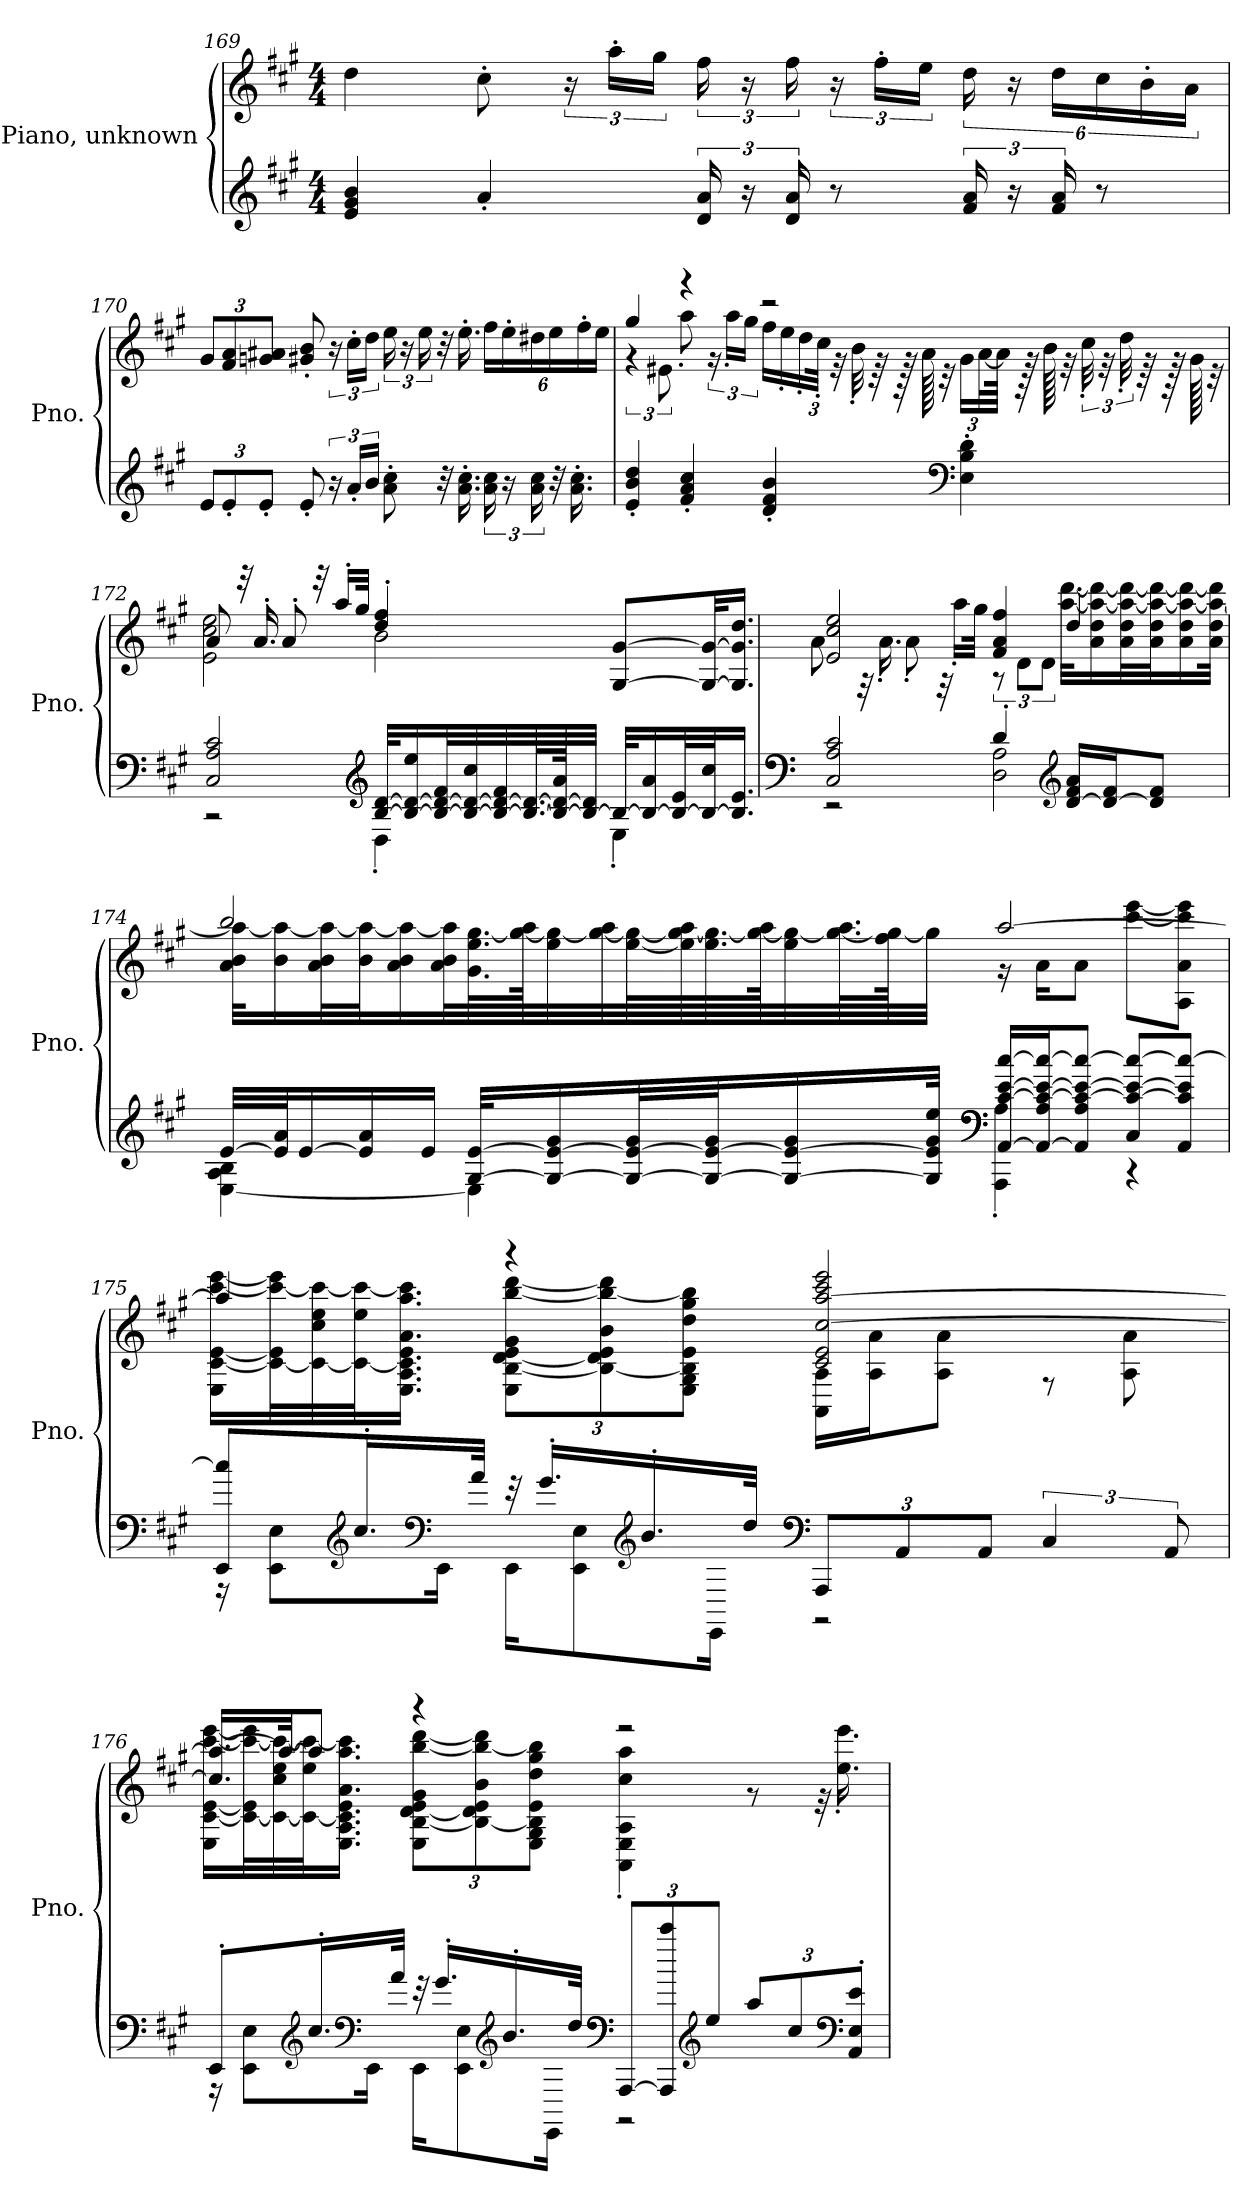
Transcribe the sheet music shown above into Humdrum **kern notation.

**kern	**kern
*part1	*part1
*staff2	*staff1
*I"Piano, unknown	*
*I'Pno.	*
!!LO:LB:g=z
*clefG2	*clefG2
*k[f#c#g#]	*k[f#c#g#]
*M4/4	*M4/4
=169	=169
4e/ 4g#/ 4b/	4dd\
4a'/	8cc#'\
.	24r
.	24aa'\LL
.	24gg#\JJ
24d/ 24a/	24ff#\
24r	24r
24d/ 24a/	24ff#\
8r	24r
.	24ff#'\LL
.	24ee\JJ
24f#/ 24a/	24dd\
24r	24r
24f#/ 24a/	24dd\LL
*	*Xbrackettup
8r	24cc#\
.	24b'\
.	24a\JJ
=170	=170
*Xbrackettup	*
12e/L	12g#/L
12e'/	12f#/ 12a/
12e'/J	12gn/ 12a#X/J
8e'/	8g#X/' 8b/'
*brackettup	*brackettup
24r	24r
24a'/LL	24cc#'\LL
24b/JJ	24dd\JJ
8a\' 8cc#\'	24ee\
.	24r
.	24ee\
32r	32r
16.a\' 16.cc#\'	16.ee'\
*	*Xbrackettup
24a\ 24cc#\	24ff#\LL
24r	24ee'\
24a\ 24cc#\	24dd#X\
32r	24ee\
16.a\' 16.cc#\'	.
.	24ff#'\
.	24ee\JJ
!!LO:PB:g=z
=171	=171
*	*^
*	*	*brackettup
4e/' 4b/' 4dd/'	4gg#/	6r
.	.	12e#X\
4f#/' 4a/' 4cc#/'	4r	8aa'\
.	.	24r
.	.	24aa'\LL
.	.	24gg#\JJ
*	*	*Xbrackettup
4d/' 4f#/' 4b/'	2r	24ff#\LL
.	.	24ee'\
.	.	24dd'\
*	*	*brackettup
.	.	48cc#'\JJk
.	.	48r
.	.	48b'\
.	.	64r
.	.	128r
.	.	128a\
.	.	32r
*clefF4	*	*
*	*	*Xbrackettup
4E\' 4B\' 4d\'	.	24g#\LL
.	.	[48a\L
.	.	64a\JJJk]
.	.	128r
.	.	128b\
.	.	32r
*	*	*brackettup
.	.	48cc#'\
.	.	48r
.	.	48dd'\
.	.	64r
.	.	128r
.	.	128g#\
.	.	32r
!!LO:LB:g=z	!!
=172	=172	=172
*^	*	*
2C#/ 2A/ 2c#/	2r	8a/	2e\ 2cc#\ 2ee\
.	.	32r	.
.	.	16.a'/	.
.	.	8a'/	.
.	.	32r	.
.	.	16aa'/LL	.
.	.	32gg#/JJk	.
*clefG2	*	*	*
[32B/ [32d/KLL	4D'\	4dd/' 4ff#/'	2b\
16B/_ 16d/_ 16ee/	.	.	.
32B/_ 32d/_ 32f#/L	.	.	.
32B/_ 32d/_ 32cc#/	.	.	.
32B/_ 32d/_ 32f#/	.	.	.
64.B/_ 64.d/_L	.	.	.
128B/_ 128d/_ 128a/JK	.	.	.
32B/_ 32d/]JJJ	.	.	.
32B/KLL_	4E'\	[8G#/ [8g#/L	.
16B/_ 16a/	.	.	.
32B/_ 32e/L	.	.	.
32B/_ 32cc#/J	.	32G#/_ 32g#/_KL	.
16.B/] 16.e/JJ	.	16.G#/] 16.g#/] 16.dd/JJ	.
!!LO:LB:g=z	!!
=173	=173	=173	=173
*clefF4	*	*	*
2C#/ 2A/ 2c#/	2r	2e/ 2cc#/ 2ee/	8a\
.	.	.	32r
.	.	.	16.a'\
.	.	.	8a'\
.	.	.	32r
.	.	.	16aa'\LL
.	.	.	32gg#\JJk
4d'/	2D\ 2A\	4f#/ 4a/ 4ff#/	12r
.	.	.	12d\L
.	.	.	12d\J
*clefG2	*	*	*
[16d/ 16f#/ 16a/LL	.	4dd'/	[32aa\ [32ddd\KLL
.	.	.	16a\ 16dd\ 16aa\_ 16ddd\_
16d/_ 16f#/J	.	.	.
.	.	.	32a\ 32dd\ 32aa\_ 32ddd\_L
8d/] 8f#/J	.	.	32a\ 32dd\ 32aa\_ 32ddd\_J
.	.	.	16a\ 16dd\ 16aa\_ 16ddd\_
.	.	.	32a\ 32dd\ 32aa\_ 32ddd\]JJk
!!LO:LB:g=z	!!
=174	=174	=174	=174
[32e/LLL	[4E\ 4A\ 4B\	2bb/	32a\ 32b\ 32aa\_KLL
32e/] 32a/J	.	.	16b\ 16aa\_
[16e/	.	.	.
.	.	.	32a\ 32b\ 32aa\_L
16e/] 16a/	.	.	32b\ 32aa\_J
.	.	.	16a\ 16b\ 16aa\_
16e/JJ	.	.	.
.	.	.	32a\ 32b\ 32aa\]L
[32G#/ [32e/KLL	4E\]	.	64.g#\ 64.ee\ [64.gg#\L
.	.	.	128gg#\_ 128aa\JK
16G#/_ 16e/_ 16g#/	.	.	32ee\ 32gg#\_
.	.	.	32gg#\_ 32aa\
32G#/_ 32e/_ 32g#/L	.	.	[64ee\ 64gg#\_L
.	.	.	64ee\] 64gg#\_ 64aa\
32G#/_ 32e/_ 32g#/J	.	.	64.ee\ 64.gg#\_
.	.	.	128gg#\_ 128aa\JK
16G#/_ 16e/_ 16g#/	.	.	32ee\ 32gg#\_
.	.	.	64.gg#\_ 64.aa\L
.	.	.	128ff#\ 128gg#\_JK
32G#/] 32e/] 32g#/ 32ee/JJk	.	.	32gg#\JJJ]
*clefF4	*	*	*
[16AA/ [16c#/ [16e/ [16cc#/LL	4AAA\' 4A\'	[2aa/	16r
16AA/_ 16A/ 16c#/_ 16e/_ 16cc#/_J	.	.	16a\KL
8AA/] 8A/ 8c#/_ 8e/_ 8cc#/_J	.	.	8a\J
8C#/ 8c#/_ 8e/_ 8cc#/_L	4r	.	[8ccc#\ [8eee\L
8AA/ 8c#/] 8e/] 8cc#/_J	.	.	8A\ 8a\ 8ccc#\] 8eee\]J
!!LO:LB:g=z	!!
=175	=175	=175	=175
8EE/ 8cc#/]L	16r	4aa/]	16E\ [16c#\ [16e\ [16ccc#\ [16eee\LL
.	8EE\ 8E\L	.	32c#\_ 32e\] 32ccc#\_ 32eee\]L
.	.	.	32c#\_ 32cc#\ 32ee\ 32ccc#\_
*clefG2	*	*	*
16.cc#'/L	.	.	32c#\_ 32ee\ 32ccc#\_J
.	.	.	16.E\ 16.A\ 16.c#\] 16.e\ 16.a\ 16.aa\ 16.ccc#\]JJ
*clefF4	*	*	*
.	16EE\Jk	.	.
32a/JJk	.	.	.
*	*	*	*Xbrackettup
32r	16EE\KL	4r	12E\ [12B\ [12d\ 12e\ 12g#\ [12bb\ [12ddd\L
16.g#'/LL	.	.	.
.	8EE\ 8E\	.	.
.	.	.	12B\_ 12d\] 12e\ 12b\ 12bb\_ 12ddd\]
*clefG2	*	*	*
16.b'/	.	.	.
.	.	.	12E\ 12G#\ 12B\] 12e\ 12dd\ 12gg#\ 12bb\]J
.	16EE\Jk	.	.
32dd/JJk	.	.	.
*clefF4	*	*	*
*Xbrackettup	*	*	*
12AAA/L	2r	2c#/ 2e/ [2cc#/ [2aa/ 2ccc#/ 2eee/	16AA\ 16A\LL
.	.	.	16A\ 16a\J
12AA/	.	.	.
.	.	.	8A\ 8a\J
12AA/J	.	.	.
*brackettup	*	*	*
6C#/	.	.	8r
.	.	.	8A\ 8a\
12AA/	.	.	.
!!LO:LB:g=z	!!
=176	=176	=176	=176
8EE'/L	16r	16.cc#/] 16.aa/_LL	16E\ [16c#\ [16e\ [16ccc#\ [16eee\LL
.	8EE\ 8E\L	.	32c#\_ 32e\] 32ccc#\_ 32eee\]L
.	.	32aa/JK_	32c#\_ 32cc#\ 32ee\ 32ccc#\_
*clefG2	*	*	*
16.cc#'/L	.	8aa/J]	32c#\_ 32ee\ 32ccc#\_J
.	.	.	16.E\ 16.A\ 16.c#\] 16.e\ 16.a\ 16.aa\ 16.ccc#\]JJ
*clefF4	*	*	*
.	16EE\Jk	.	.
32a/JJk	.	.	.
32r	16EE\KL	4r	12E\ [12B\ [12d\ 12e\ 12g#\ [12bb\ [12ddd\L
16.g#'/LL	.	.	.
.	8EE\ 8E\	.	.
.	.	.	12B\_ 12d\] 12e\ 12b\ 12bb\_ 12ddd\]
*clefG2	*	*	*
16.b'/	.	.	.
.	.	.	12E\ 12G#\ 12B\] 12e\ 12dd\ 12gg#\ 12bb\]J
.	16EE\Jk	.	.
32dd/JJk	.	.	.
*clefF4	*	*	*
*Xbrackettup	*	*	*
[12AAA/L	2r	2r	4AA\' 4E\' 4A\' 4cc#\' 4aa\'
12AAA/] 12ccc#/	.	.	.
*clefG2	*	*	*
12ee/J	.	.	.
12aa/L	.	.	8r
12cc#/	.	.	.
.	.	.	32r
.	.	.	16.ee\' 16.eee\'
*clefF4	*	*	*
12AA/' 12E/' 12e/'J	.	.	.
*v	*v	*	*
*	*v	*v
=	=
*-	*-
